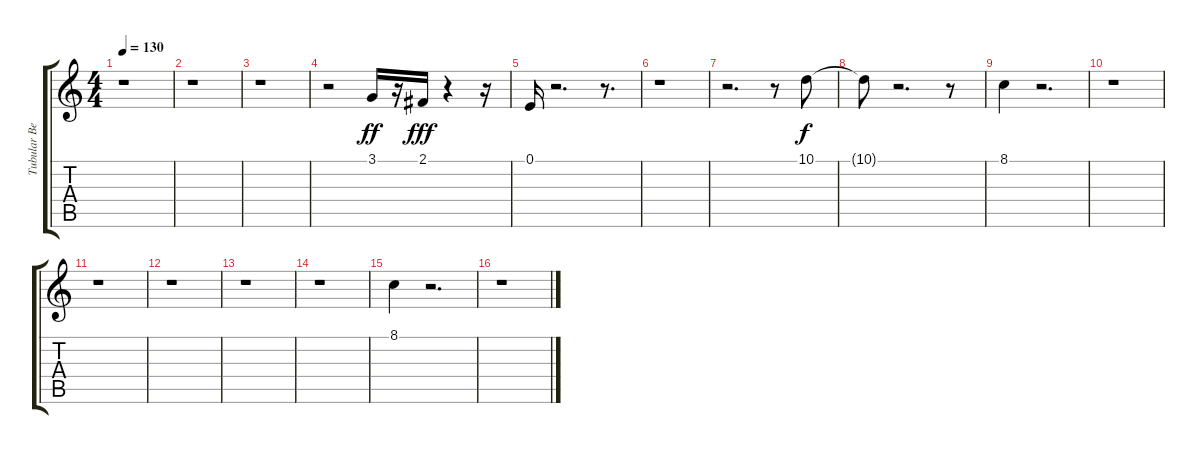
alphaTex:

\track ("Tubular Bells" "Tubular Be") {instrument tubularbells}
\staff {score tabs}
\tuning (E4 B3 G3 D3 A2 E2) {hide}
\ts (4 4)
\tempo 130
\clef g2
\ks c
r.1{dy fff} |
r.1 |
r.1 |
r.2 3.1.16{dy ff} r.16 2.1.16{dy fff} r.4 r.16 |
0.1.16 r.2{d} r.8{d} |
r.1 |
r.2{d} r.8 10.1.8{dy f} |
10.1{t}.8 r.2{d} r.8 |
8.1.4 r.2{d} |
r.1 |
r.1 |
r.1 |
r.1 |
r.1 |
8.1.4 r.2{d} |
r.1
